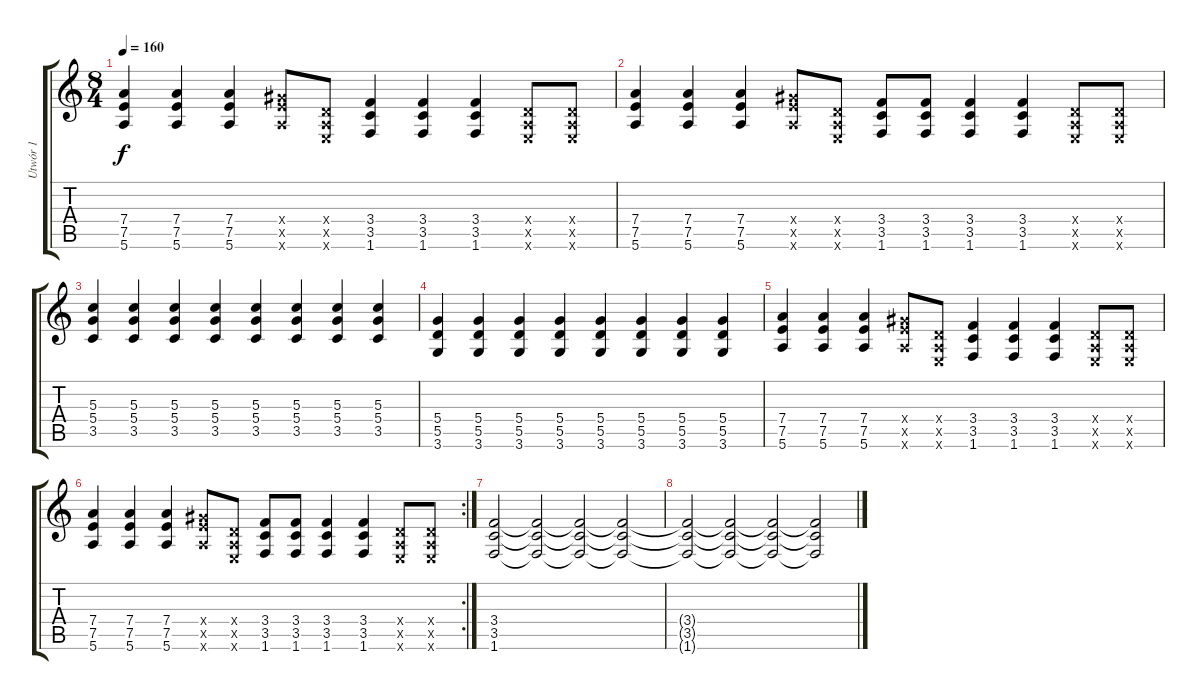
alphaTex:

\track ("Utwór 1" "Utwór 1") {instrument electricguitarjazz}
\staff {score tabs}
\tuning (E4 B3 G3 D3 A2 E2) {hide}
\ts (8 4)
\tempo 160
\clef g2
\ks c
(7.4 7.5 5.6).4{dy f} (7.4 7.5 5.6).4 (7.4 7.5 5.6).4 (6.4{x} 7.5{x} 5.6{x}).8 (0.4{x} 0.5{x} 0.6{x}).8 (3.4 3.5 1.6).4 (3.4 3.5 1.6).4 (3.4 3.5 1.6).4 (0.4{x} 0.5{x} 0.6{x}).8 (0.4{x} 0.5{x} 0.6{x}).8 |
(7.4 7.5 5.6).4 (7.4 7.5 5.6).4 (7.4 7.5 5.6).4 (6.4{x} 7.5{x} 5.6{x}).8 (0.4{x} 0.5{x} 0.6{x}).8 (3.4 3.5 1.6).8 (3.4 3.5 1.6).8 (3.4 3.5 1.6).4 (3.4 3.5 1.6).4 (0.4{x} 0.5{x} 0.6{x}).8 (0.4{x} 0.5{x} 0.6{x}).8 |
(5.3 5.4 3.5).4{instrument electricguitarclean} (5.3 5.4 3.5).4 (5.3 5.4 3.5).4 (5.3 5.4 3.5).4 (5.3 5.4 3.5).4 (5.3 5.4 3.5).4 (5.3 5.4 3.5).4 (5.3 5.4 3.5).4 |
(5.4 5.5 3.6).4 (5.4 5.5 3.6).4 (5.4 5.5 3.6).4 (5.4 5.5 3.6).4 (5.4 5.5 3.6).4 (5.4 5.5 3.6).4 (5.4 5.5 3.6).4 (5.4 5.5 3.6).4 |
(7.4 7.5 5.6).4 (7.4 7.5 5.6).4 (7.4 7.5 5.6).4 (6.4{x} 7.5{x} 5.6{x}).8 (0.4{x} 0.5{x} 0.6{x}).8 (3.4 3.5 1.6).4 (3.4 3.5 1.6).4 (3.4 3.5 1.6).4 (0.4{x} 0.5{x} 0.6{x}).8 (0.4{x} 0.5{x} 0.6{x}).8 |
\rc 2
(7.4 7.5 5.6).4 (7.4 7.5 5.6).4 (7.4 7.5 5.6).4 (6.4{x} 7.5{x} 5.6{x}).8 (0.4{x} 0.5{x} 0.6{x}).8 (3.4 3.5 1.6).8 (3.4 3.5 1.6).8 (3.4 3.5 1.6).4 (3.4 3.5 1.6).4 (0.4{x} 0.5{x} 0.6{x}).8 (0.4{x} 0.5{x} 0.6{x}).8 |
(3.4 3.5 1.6).2 (3.4{t} 3.5{t} 1.6{t}).2 (3.4{t} 3.5{t} 1.6{t}).2 (3.4{t} 3.5{t} 1.6{t}).2 |
(3.4{t} 3.5{t} 1.6{t}).2 (3.4{t} 3.5{t} 1.6{t}).2 (3.4{t} 3.5{t} 1.6{t}).2 (3.4{t} 3.5{t} 1.6{t}).2
